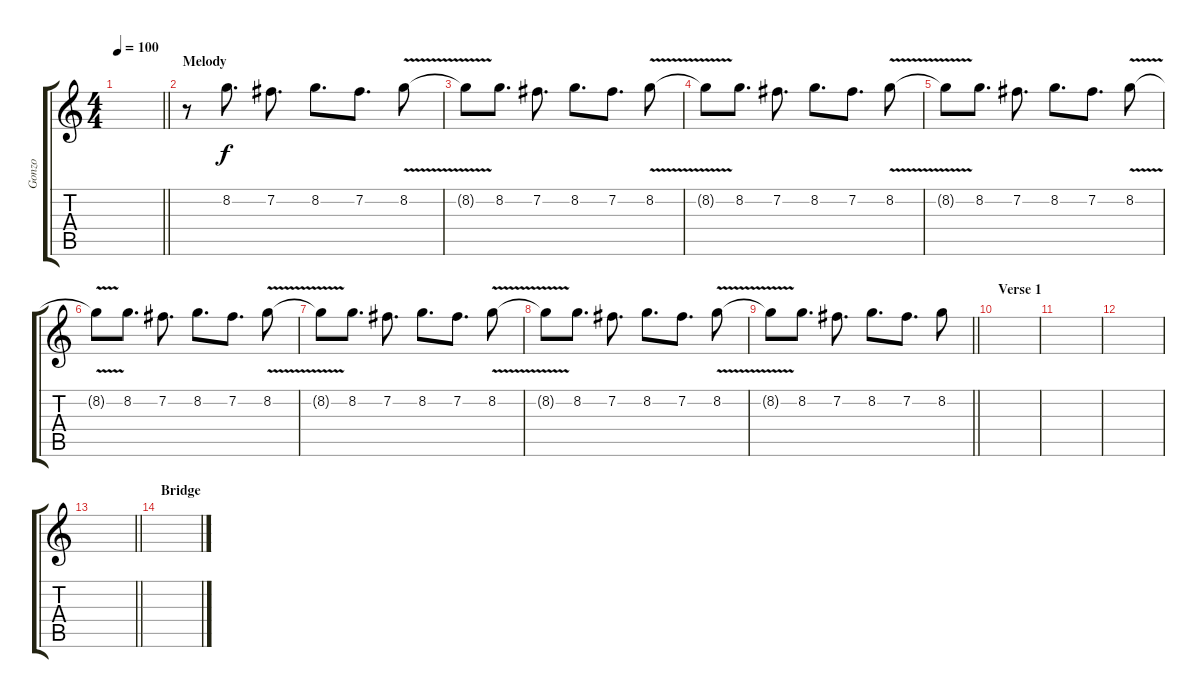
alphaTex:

\track ("Gonzo" "Gonzo") {instrument distortionguitar}
\staff {score tabs}
\tuning (E4 B3 G3 D3 A2 E2) {hide}
\ts (4 4)
\tempo 100
\clef g2
\barLineRight lightlight
\ks c
|
\section ("" "Melody")
r.8{volume 10 instrument distortionguitar} 8.2.8{d} 7.2.8{d} 8.2.8{d} 7.2.8{d} 8.2{v}.8 |
8.2{t}.8 8.2.8{d} 7.2.8{d} 8.2.8{d} 7.2.8{d} 8.2{v}.8 |
8.2{t}.8 8.2.8{d} 7.2.8{d} 8.2.8{d} 7.2.8{d} 8.2{v}.8 |
8.2{t}.8 8.2.8{d} 7.2.8{d} 8.2.8{d} 7.2.8{d} 8.2{v}.8 |
8.2{t}.8 8.2.8{d} 7.2.8{d} 8.2.8{d} 7.2.8{d} 8.2{v}.8 |
8.2{t}.8 8.2.8{d} 7.2.8{d} 8.2.8{d} 7.2.8{d} 8.2{v}.8 |
8.2{t}.8 8.2.8{d} 7.2.8{d} 8.2.8{d} 7.2.8{d} 8.2{v}.8 |
\barLineRight lightlight
8.2{t}.8 8.2.8{d} 7.2.8{d} 8.2.8{d} 7.2.8{d} 8.2.8 |
\section ("" "Verse 1")
|
|
|
\barLineRight lightlight
|
\section ("" "Bridge")
